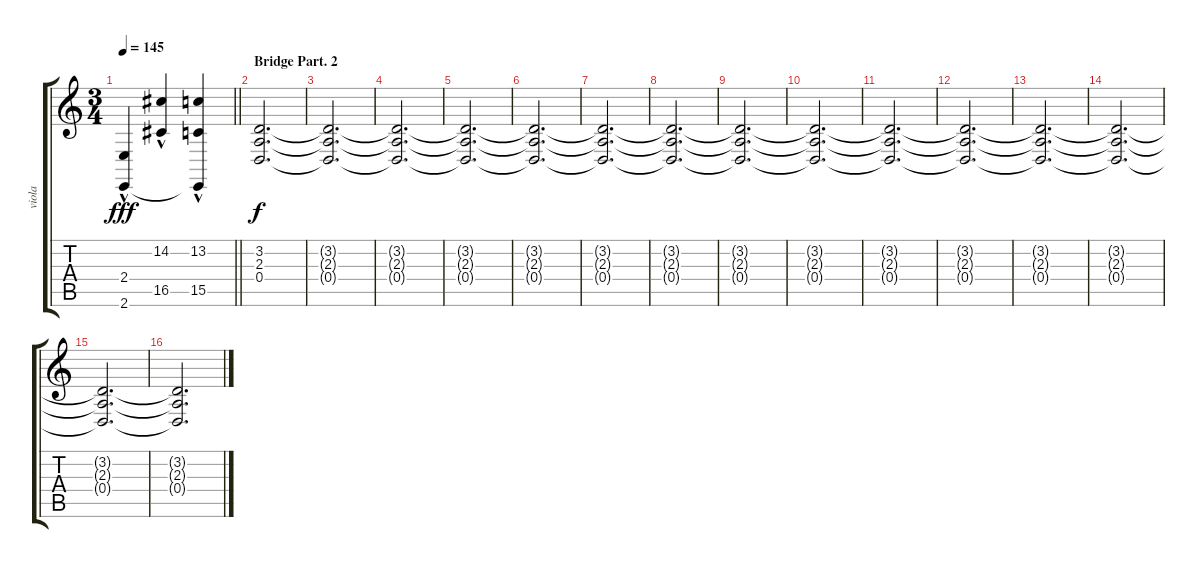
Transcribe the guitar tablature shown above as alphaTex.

\track ("viola" "viola") {instrument viola}
\staff {score tabs}
\tuning (E4 B3 G3 D3 A2 D2) {hide}
\ts (3 4)
\tempo 145
\clef g2
\barLineRight lightlight
\ks c
(2.4{hac} 2.6{hac}).4{dy fff} (14.2 16.5{hac}).4 (13.2 15.5{hac} 2.6{t}).4 |
\section ("" "Bridge Part. 2")
(3.2 2.3 0.4).2{d dy f volume 5} |
(3.2{t} 2.3{t} 0.4{t}).2{d} |
(3.2{t} 2.3{t} 0.4{t}).2{d} |
(3.2{t} 2.3{t} 0.4{t}).2{d} |
(3.2{t} 2.3{t} 0.4{t}).2{d} |
(3.2{t} 2.3{t} 0.4{t}).2{d} |
(3.2{t} 2.3{t} 0.4{t}).2{d} |
(3.2{t} 2.3{t} 0.4{t}).2{d} |
(3.2{t} 2.3{t} 0.4{t}).2{d} |
(3.2{t} 2.3{t} 0.4{t}).2{d} |
(3.2{t} 2.3{t} 0.4{t}).2{d} |
(3.2{t} 2.3{t} 0.4{t}).2{d} |
(3.2{t} 2.3{t} 0.4{t}).2{d} |
(3.2{t} 2.3{t} 0.4{t}).2{d} |
(3.2{t} 2.3{t} 0.4{t}).2{d}
